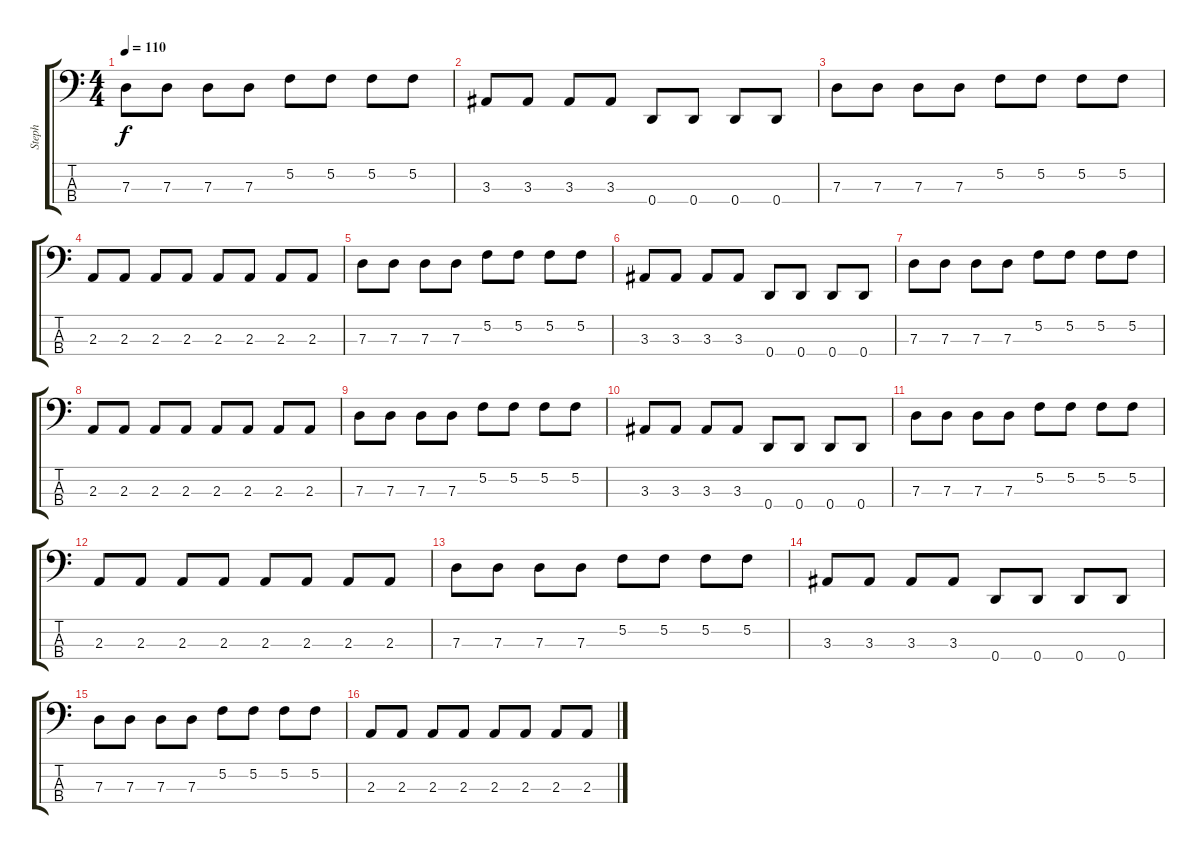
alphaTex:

\track ("Steph" "Steph") {instrument electricbassfinger}
\staff {score tabs}
\tuning (F2 C2 G1 D1) {hide}
\ts (4 4)
\tempo 110
\clef f4
\ks c
7.3.8{dy f} 7.3.8 7.3.8 7.3.8 5.2.8 5.2.8 5.2.8 5.2.8 |
3.3.8 3.3.8 3.3.8 3.3.8 0.4.8 0.4.8 0.4.8 0.4.8 |
7.3.8 7.3.8 7.3.8 7.3.8 5.2.8 5.2.8 5.2.8 5.2.8 |
2.3.8 2.3.8 2.3.8 2.3.8 2.3.8 2.3.8 2.3.8 2.3.8 |
7.3.8 7.3.8 7.3.8 7.3.8 5.2.8 5.2.8 5.2.8 5.2.8 |
3.3.8 3.3.8 3.3.8 3.3.8 0.4.8 0.4.8 0.4.8 0.4.8 |
7.3.8 7.3.8 7.3.8 7.3.8 5.2.8 5.2.8 5.2.8 5.2.8 |
2.3.8 2.3.8 2.3.8 2.3.8 2.3.8 2.3.8 2.3.8 2.3.8 |
7.3.8 7.3.8 7.3.8 7.3.8 5.2.8 5.2.8 5.2.8 5.2.8 |
3.3.8 3.3.8 3.3.8 3.3.8 0.4.8 0.4.8 0.4.8 0.4.8 |
7.3.8 7.3.8 7.3.8 7.3.8 5.2.8 5.2.8 5.2.8 5.2.8 |
2.3.8 2.3.8 2.3.8 2.3.8 2.3.8 2.3.8 2.3.8 2.3.8 |
7.3.8 7.3.8 7.3.8 7.3.8 5.2.8 5.2.8 5.2.8 5.2.8 |
3.3.8 3.3.8 3.3.8 3.3.8 0.4.8 0.4.8 0.4.8 0.4.8 |
7.3.8 7.3.8 7.3.8 7.3.8 5.2.8 5.2.8 5.2.8 5.2.8 |
2.3.8 2.3.8 2.3.8 2.3.8 2.3.8 2.3.8 2.3.8 2.3.8
